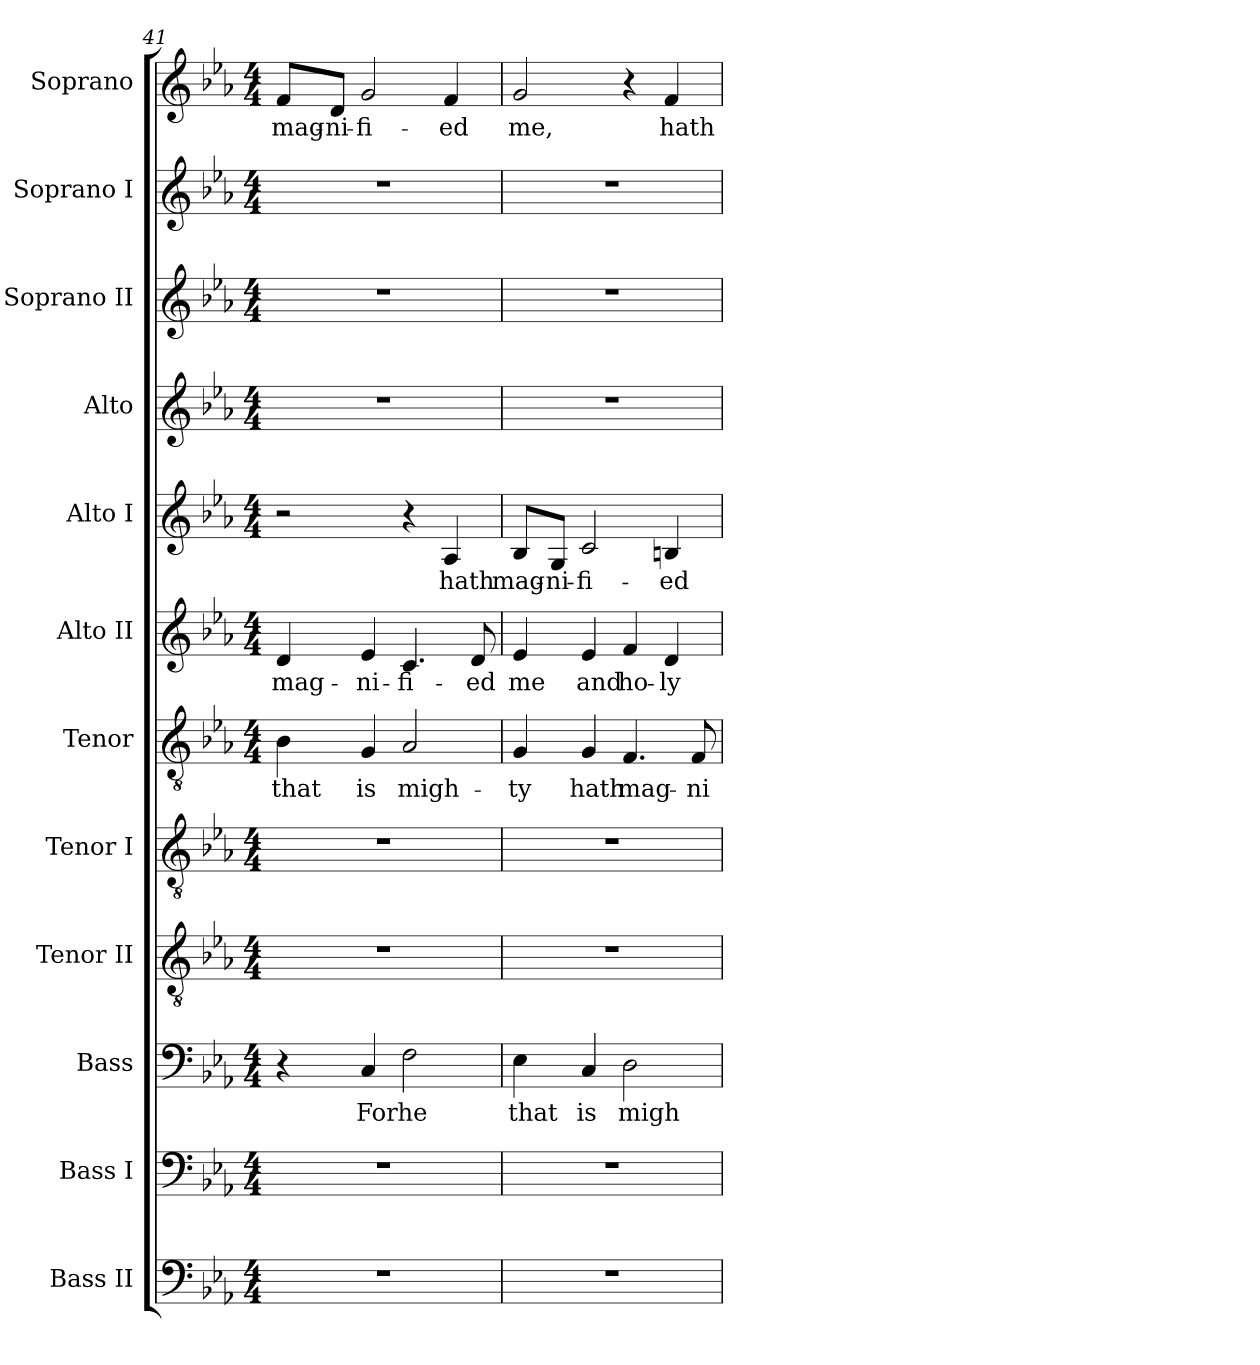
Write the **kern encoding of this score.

**kern	**kern	**kern	**text	**kern	**kern	**kern	**text	**kern	**text	**kern	**text	**kern	**kern	**kern	**kern	**text
*part12	*part11	*part10	*part10	*part9	*part8	*part7	*part7	*part6	*part6	*part5	*part5	*part4	*part3	*part2	*part1	*part1
*staff12	*staff11	*staff10	*staff10	*staff9	*staff8	*staff7	*staff7	*staff6	*staff6	*staff5	*staff5	*staff4	*staff3	*staff2	*staff1	*staff1
*I"Bass II	*I"Bass I	*I"Bass	*	*I"Tenor II	*I"Tenor I	*I"Tenor	*	*I"Alto II	*	*I"Alto I	*	*I"Alto	*I"Soprano II	*I"Soprano I	*I"Soprano	*
*I'BII	*I'BI	*I'B	*	*I'TII	*I'TI	*I'T	*	*I'AII	*	*I'AI	*	*I'A	*I'SII	*I'SI	*I'S	*
*clefF4	*clefF4	*clefF4	*	*clefGv2	*clefGv2	*clefGv2	*	*clefG2	*	*clefG2	*	*clefG2	*clefG2	*clefG2	*clefG2	*
*ITrd7c12	*	*ITrd7c12	*	*ITrd7c12	*ITrd7c12	*ITrd7c12	*	*	*	*	*	*	*	*	*	*
*k[b-e-a-]	*k[b-e-a-]	*k[b-e-a-]	*	*k[b-e-a-]	*k[b-e-a-]	*k[b-e-a-]	*	*k[b-e-a-]	*	*k[b-e-a-]	*	*k[b-e-a-]	*k[b-e-a-]	*k[b-e-a-]	*k[b-e-a-]	*
*E-:	*E-:	*E-:	*	*E-:	*E-:	*E-:	*	*E-:	*	*E-:	*	*E-:	*E-:	*E-:	*E-:	*
*M4/4	*M4/4	*M4/4	*	*M4/4	*M4/4	*M4/4	*	*M4/4	*	*M4/4	*	*M4/4	*M4/4	*M4/4	*M4/4	*
=41	=41	=41	=41	=41	=41	=41	=41	=41	=41	=41	=41	=41	=41	=41	=41	=41
!	!	!	!	!	!	!	!LO:LY:b:color=#000000	!	!	!	!	!	!	!	!	!
!	!	!	!	!	!	!	!	!	!LO:LY:b:color=#000000	!	!	!	!	!	!	!
!	!	!	!	!	!	!	!	!	!	!	!	!	!	!	!	!LO:LY:b:color=#000000
1r	1r	4r	.	1r	1r	4BB-i\	that	4di/	mag-	2r	.	1r	1r	1r	8fi/L	mag-
!	!	!	!	!	!	!	!	!	!	!	!	!	!	!	!	!LO:LY:b:color=#000000
.	.	.	.	.	.	.	.	.	.	.	.	.	.	.	8di/J	-ni-
!	!	!	!LO:LY:b:color=#000000	!	!	!	!	!	!	!	!	!	!	!	!	!
!	!	!	!	!	!	!	!LO:LY:b:color=#000000	!	!	!	!	!	!	!	!	!
!	!	!	!	!	!	!	!	!	!LO:LY:b:color=#000000	!	!	!	!	!	!	!
!	!	!	!	!	!	!	!	!	!	!	!	!	!	!	!	!LO:LY:b:color=#000000
.	.	4CCi/	For	.	.	4GGi/	is	4e-i/	-ni-	.	.	.	.	.	2gi/	-fi-
!	!	!	!LO:LY:b:color=#000000	!	!	!	!	!	!	!	!	!	!	!	!	!
!	!	!	!	!	!	!	!LO:LY:b:color=#000000	!	!	!	!	!	!	!	!	!
!	!	!	!	!	!	!	!	!	!LO:LY:b:color=#000000	!	!	!	!	!	!	!
.	.	2FFi\	he	.	.	2AA-i/	migh-	4.ci/	-fi-	4r	.	.	.	.	.	.
!	!	!	!	!	!	!	!	!	!	!	!LO:LY:b:color=#000000	!	!	!	!	!
!	!	!	!	!	!	!	!	!	!	!	!	!	!	!	!	!LO:LY:b:color=#000000
.	.	.	.	.	.	.	.	.	.	4A-i/	hath	.	.	.	4fi/	-ed
!	!	!	!	!	!	!	!	!	!LO:LY:b:color=#000000	!	!	!	!	!	!	!
.	.	.	.	.	.	.	.	8di/	-ed	.	.	.	.	.	.	.
=42	=42	=42	=42	=42	=42	=42	=42	=42	=42	=42	=42	=42	=42	=42	=42	=42
!	!	!	!LO:LY:b:color=#000000	!	!	!	!	!	!	!	!	!	!	!	!	!
!	!	!	!	!	!	!	!LO:LY:b:color=#000000	!	!	!	!	!	!	!	!	!
!	!	!	!	!	!	!	!	!	!LO:LY:b:color=#000000	!	!	!	!	!	!	!
!	!	!	!	!	!	!	!	!	!	!	!LO:LY:b:color=#000000	!	!	!	!	!
!	!	!	!	!	!	!	!	!	!	!	!	!	!	!	!	!LO:LY:b:color=#000000
1r	1r	4EE-i\	that	1r	1r	4GGi/	-ty	4e-i/	me	8B-i/L	mag-	1r	1r	1r	2gi/	me,
!	!	!	!	!	!	!	!	!	!	!	!LO:LY:b:color=#000000	!	!	!	!	!
.	.	.	.	.	.	.	.	.	.	8Gi/J	-ni-	.	.	.	.	.
!	!	!	!LO:LY:b:color=#000000	!	!	!	!	!	!	!	!	!	!	!	!	!
!	!	!	!	!	!	!	!LO:LY:b:color=#000000	!	!	!	!	!	!	!	!	!
!	!	!	!	!	!	!	!	!	!LO:LY:b:color=#000000	!	!	!	!	!	!	!
!	!	!	!	!	!	!	!	!	!	!	!LO:LY:b:color=#000000	!	!	!	!	!
.	.	4CCi/	is	.	.	4GGi/	hath	4e-i/	and	2ci/	-fi-	.	.	.	.	.
!	!	!	!LO:LY:b:color=#000000	!	!	!	!	!	!	!	!	!	!	!	!	!
!	!	!	!	!	!	!	!LO:LY:b:color=#000000	!	!	!	!	!	!	!	!	!
!	!	!	!	!	!	!	!	!	!LO:LY:b:color=#000000	!	!	!	!	!	!	!
.	.	2DDi\	migh-	.	.	4.FFi/	mag-	4fi/	ho-	.	.	.	.	.	4r	.
!	!	!	!	!	!	!	!	!	!LO:LY:b:color=#000000	!	!	!	!	!	!	!
!	!	!	!	!	!	!	!	!	!	!	!LO:LY:b:color=#000000	!	!	!	!	!
!	!	!	!	!	!	!	!	!	!	!	!	!	!	!	!	!LO:LY:b:color=#000000
.	.	.	.	.	.	.	.	4di/	-ly	4Bni/	-ed	.	.	.	4fi/	hath
!	!	!	!	!	!	!	!LO:LY:b:color=#000000	!	!	!	!	!	!	!	!	!
.	.	.	.	.	.	8FFi/	-ni-	.	.	.	.	.	.	.	.	.
=	=	=	=	=	=	=	=	=	=	=	=	=	=	=	=	=
*-	*-	*-	*-	*-	*-	*-	*-	*-	*-	*-	*-	*-	*-	*-	*-	*-
